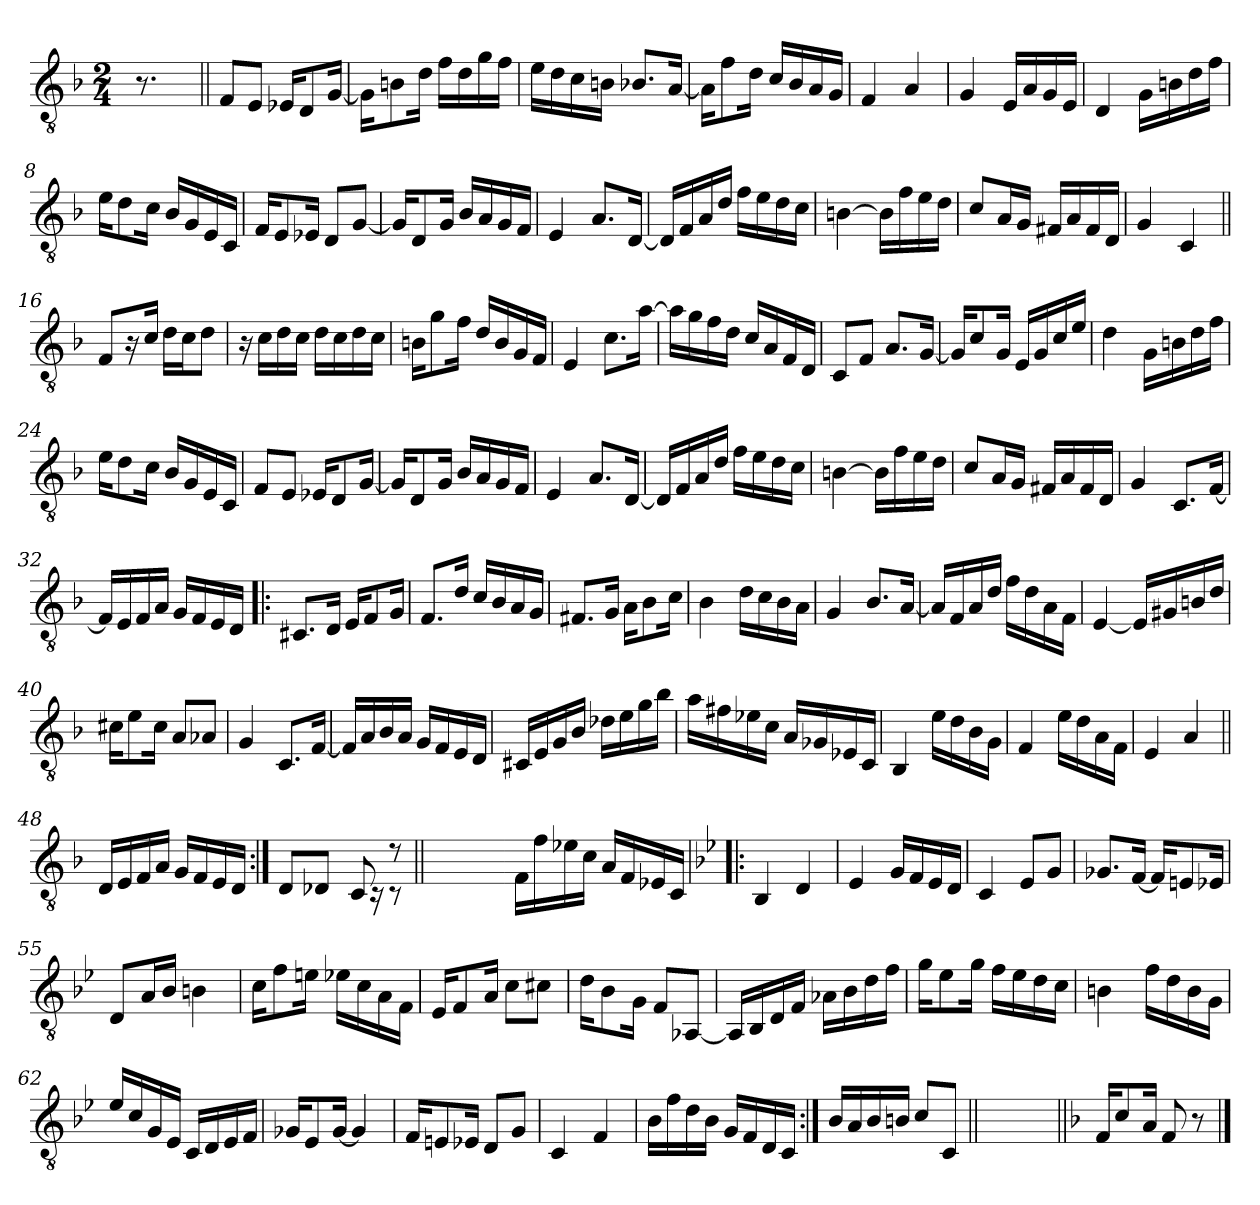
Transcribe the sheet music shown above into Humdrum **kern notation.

**kern
*part1
*staff1
*clefGv2
*k[b-]
*F:
*M2/4
=
8.r
=1||
8F/L
8E/J
16E-X/KL
8D/
[16G/Jk
=2
16G\KL]
8Bn\
16d\Jk
16f\LL
16d\
16g\
16f\JJ
=3
16e\LL
16d\
16c\
16Bn\JJ
8.B-X/L
[16A/Jk
=4
16A\KL]
8f\
16d\Jk
16c/LL
16B-/
16A/
16G/JJ
!!LO:LB:g=z
=5
4F/
4A/
=6
4G/
16E/LL
16A/
16G/
16E/JJ
=7
4D/
16G\LL
16Bn\
16d\
16f\JJ
=8
16e\KL
8d\
16c\Jk
16B-/LL
16G/
16E/
16C/JJ
=9
16F/KL
8E/
16E-X/Jk
8D/L
[8G/J
=10
16G/KL]
8D/
16G/Jk
16B-/LL
16A/
16G/
16F/JJ
!!LO:LB:g=z
=11
4E/
8.A/L
[16D/Jk
=12
16D/LL]
16F/
16A/
16d/JJ
16f\LL
16e\
16d\
16c\JJ
=13
[4Bn\
16B\LL]
16f\
16e\
16d\JJ
=14
8c/L
16A/L
16G/JJ
16F#X/LL
16A/
16F#/
16D/JJ
=15
4G/
4C/
!!LO:LB:g=z
=16||
8F/L
16r
16c/Jk
16d\LL
16c\J
8d\J
=17
16r
16c\LL
16d\
16c\JJ
16d\LL
16c\
16d\
16c\JJ
=18
16Bn\KL
8g\
16f\Jk
16d/LL
16B/
16G/
16F/JJ
=19
4E/
8.c\L
[16a\Jk
=20
16a\LL]
16g\
16f\
16d\JJ
16c/LL
16A/
16F/
16D/JJ
!!LO:LB:g=z
=21
8C/L
8F/J
8.A/L
[16G/Jk
=22
16G/KL]
8c/
16G/Jk
16E/LL
16G/
16c/
16e/JJ
=23
4d\
16G\LL
16Bn\
16d\
16f\JJ
=24
16e\KL
8d\
16c\Jk
16B-/LL
16G/
16E/
16C/JJ
=25
8F/L
8E/J
16E-X/KL
8D/
[16G/Jk
!!LO:LB:g=z
=26
16G/KL]
8D/
16G/Jk
16B-/LL
16A/
16G/
16F/JJ
=27
4E/
8.A/L
[16D/Jk
=28
16D/LL]
16F/
16A/
16d/JJ
16f\LL
16e\
16d\
16c\JJ
=29
[4Bn\
16B\LL]
16f\
16e\
16d\JJ
=30
8c/L
16A/L
16G/JJ
16F#X/LL
16A/
16F#/
16D/JJ
!!LO:LB:g=z
=31
4G/
8.C/L
[16F/Jk
=32
16F/LL]
16E/
16F/
16A/JJ
16G/LL
16F/
16E/
16D/JJ
=33!|:
8.C#X/L
16D/Jk
16E/KL
8F/
16G/Jk
=34
8.F/L
16d/Jk
16c/LL
16B-/
16A/
16G/JJ
=35
8.F#X/L
16G/Jk
16A\KL
8B-\
16c\Jk
!!LO:LB:g=z
=36
4B-\
16d\LL
16c\
16B-\
16A\JJ
=37
4G/
8.B-/L
[16A/Jk
=38
16A/LL]
16F/
16A/
16d/JJ
16f\LL
16d\
16A\
16F\JJ
=39
[4E/
16E/LL]
16G#X/
16Bn/
16d/JJ
=40
16c#X\KL
8e\
16c#\Jk
8A/L
8A-X/J
=41
4G/
8.C/L
[16F/Jk
!!LO:LB:g=z
=42
16F/LL]
16A/
16B-/
16A/JJ
16G/LL
16F/
16E/
16D/JJ
=43
16C#X/LL
16E/
16G/
16B-/JJ
16d-X\LL
16e\
16g\
16b-\JJ
=44
16a\LL
16f#X\
16e-X\
16c\JJ
16A/LL
16G-X/
16E-X/
16C/JJ
=45
4BB-/
16e\LL
16d\
16B-\
16G\JJ
!!LO:PB:g=z
=46
4F/
16e\LL
16d\
16A\
16F\JJ
=47
4E/
4A/
=48||
16D/LL
16E/
16F/
16A/JJ
16G/LL
16F/
16E/
16D/JJ
=49:|!
*^
8D/L	16ryy
.	16ryy
8D-X/J	16ryy
.	16ryy
8C/	16ryy
.	16rC
8rd	8rC
*v	*v
=49X1||
*stria0
2ryy
!!LO:LB:g=z
=50-
*stria5
16F\LL
16f\
16e-X\
16c\JJ
16A/LL
16F/
16E-X/
16C/JJ
=51!|:
*k[b-e-]
*B-:
4BB-/
4D/
=52
4E-/
16G/LL
16F/
16E-/
16D/JJ
=53
4C/
8E-/L
8G/J
=54
8.G-X/L
[16F/Jk
16F/KL]
8En/
16E-X/Jk
!!LO:LB:g=z
=55
8D/L
16A/L
16B-/JJ
4Bn\
=56
16c\KL
8f\
16en\Jk
16e-X\LL
16c\
16A\
16F\JJ
=57
16E-/KL
8F/
16A/Jk
8c\L
8c#X\J
=58
16d\KL
8B-\
16G\Jk
8F/L
[8AA-X/J
=59
16AA-/LL]
16BB-/
16D/
16F/JJ
16A-X\LL
16B-\
16d\
16f\JJ
!!LO:LB:g=z
=60
16g\KL
8e-\
16g\Jk
16f\LL
16e-\
16d\
16c\JJ
=61
4Bn\
16f\LL
16d\
16B\
16G\JJ
=62
16e-/LL
16c/
16G/
16E-/JJ
16C/LL
16D/
16E-/
16F/JJ
=63
16G-X/KL
8E-/
[16G-/Jk
4G-/]
=64
16F/KL
8En/
16E-X/Jk
8D/L
8G/J
!!LO:LB:g=z
=65
4C/
4F/
=66
16B-\LL
16f\
16d\
16B-\JJ
16G/LL
16F/
16D/
16C/JJ
=67:|!
16B-/LL
16A/
16B-/
16Bn/JJ
8c/L
8C/J
=67X2||
*stria0
2ryy
=68||
*stria5
*k[b-]
*F:
16F/KL
8c/
16A/Jk
8F/
8r
==
*-
